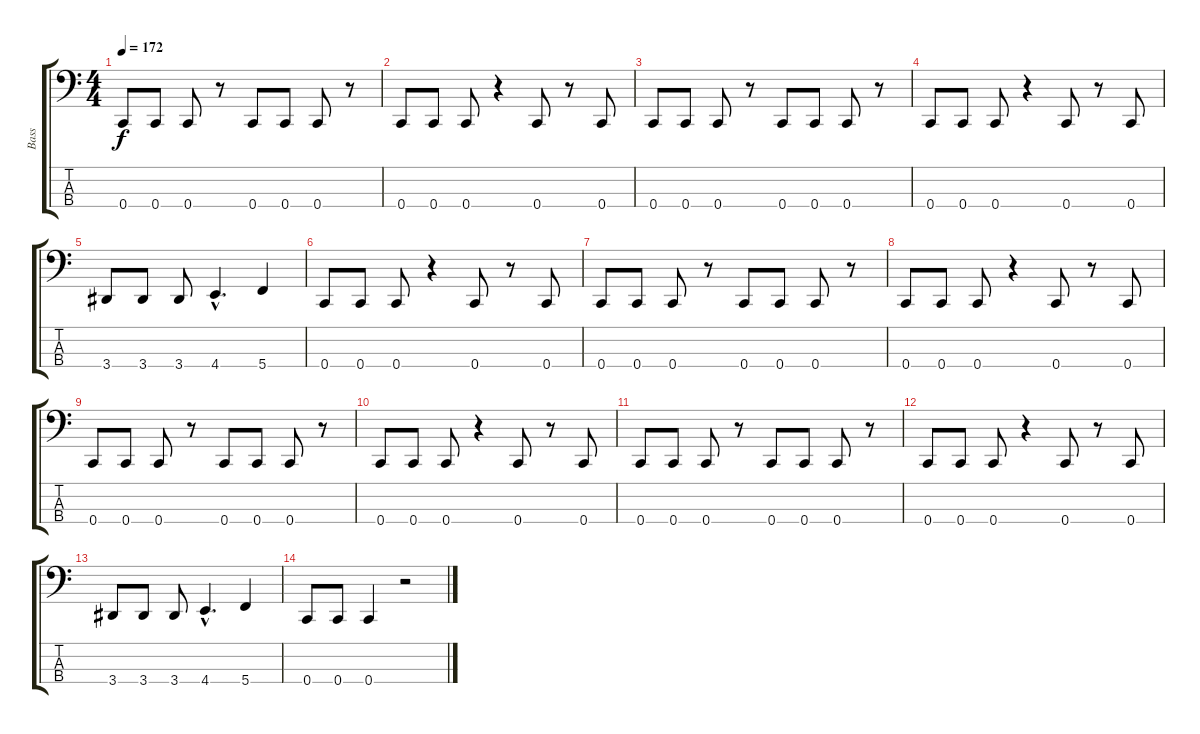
\track ("Bass" "Bass") {instrument electricbasspick}
\staff {score tabs}
\tuning (F2 C2 G1 C1) {hide}
\ts (4 4)
\tempo 172
\clef f4
\ks c
0.4.8{dy f} 0.4.8 0.4.8 r.8 0.4.8 0.4.8 0.4.8 r.8 |
0.4.8 0.4.8 0.4.8 r.4 0.4.8 r.8 0.4.8 |
0.4.8 0.4.8 0.4.8 r.8 0.4.8 0.4.8 0.4.8 r.8 |
0.4.8 0.4.8 0.4.8 r.4 0.4.8 r.8 0.4.8 |
3.4.8 3.4.8 3.4.8 4.4{hac}.4{d} 5.4.4 |
0.4.8 0.4.8 0.4.8 r.4 0.4.8 r.8 0.4.8 |
0.4.8 0.4.8 0.4.8 r.8 0.4.8 0.4.8 0.4.8 r.8 |
0.4.8 0.4.8 0.4.8 r.4 0.4.8 r.8 0.4.8 |
0.4.8 0.4.8 0.4.8 r.8 0.4.8 0.4.8 0.4.8 r.8 |
0.4.8 0.4.8 0.4.8 r.4 0.4.8 r.8 0.4.8 |
0.4.8 0.4.8 0.4.8 r.8 0.4.8 0.4.8 0.4.8 r.8 |
0.4.8 0.4.8 0.4.8 r.4 0.4.8 r.8 0.4.8 |
3.4.8 3.4.8 3.4.8 4.4{hac}.4{d} 5.4.4 |
0.4.8 0.4.8 0.4.4 r.2
